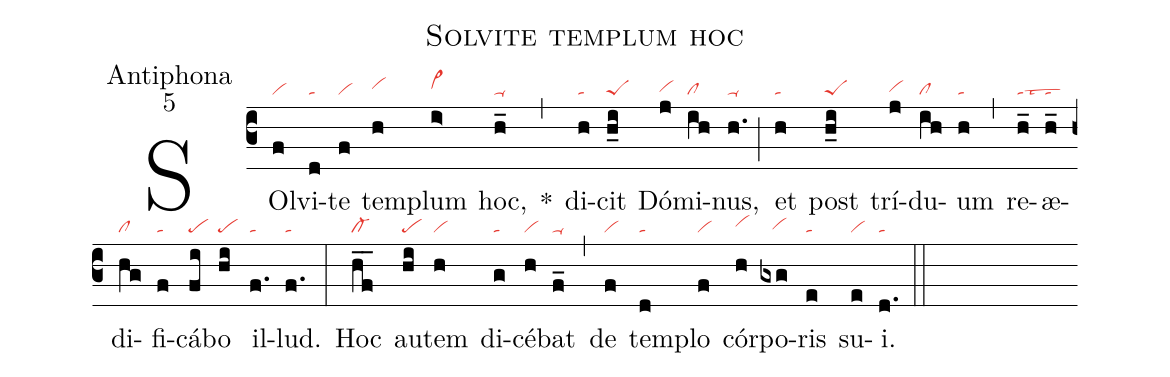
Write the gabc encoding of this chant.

name:Solvite templum hoc;
office-part:Antiphona;
mode:5;
nabc-lines:1;
%%
(c3)
SOl(f|vi)vi(d|ta)te(f|vi) tem(h|vihh)plum(i>|vi>hh) hoc,(h_|ta-) *(,)
di(h|ta)cit(h_i|peS) Dó(j|vihg)mi(ih|cl)nus,(h.|ta-) (;)
et(h|ta) post(h_i|peS) trí(j|vihg)du(ih|cl)um(h|ta) (,)
re(h_|talstw3)æ(h_|ta)di(hg|cl)fi(f|ta)cá(fi|pe)bo(hi|pe) il(f.|ta)lud.(f.|ta) (:)
Hoc(hf__|cl-) au(hi|pe)tem(h|vi) di(g|ta)cé(h|vi)bat(f_|ta-) (,)
de(f|vi) tem(d|ta)plo(f|vi) cór(h|vihh)po(gxg|///vihg)ris(e|ta) su(e|vi)i.(d.|ta) (::)
